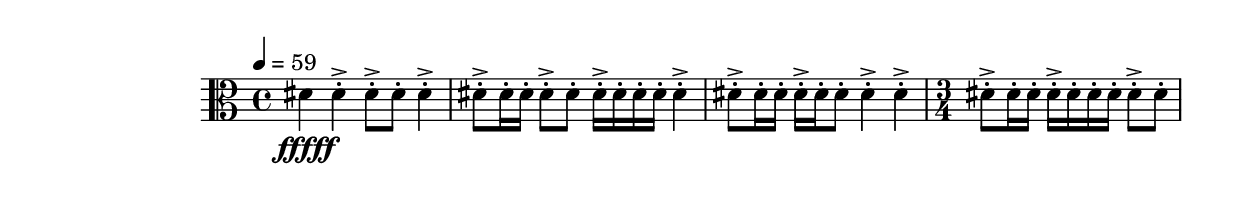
\version "2.18.2"
\score {
  
   \new Staff \with {
  } 
  {
        \clef alto
      \tempo 4 = 59
      
      
      
      
    dis'4\fffff 
     
     dis'-.->  dis'8-.-> dis'-.  dis'4-.->
     dis'8-.-> dis'16-. dis'-.  dis'8-.-> dis'-. dis'16-.-> dis'-.  dis'-. dis'-.
     dis'4-.->  dis'8-.-> dis'16-.  dis'16-. dis'-.-> dis'-.  dis'8-. dis'4-.-> dis'-.->
     \time 3/4
     dis'8-.-> dis'16-. dis'-.  dis'16-.-> dis'-.  dis'-. dis'-.
     dis'8-.-> dis'-.  
     
     
     
     
  }
  \layout{ 
    indent = 24
  }
  \midi{}
}